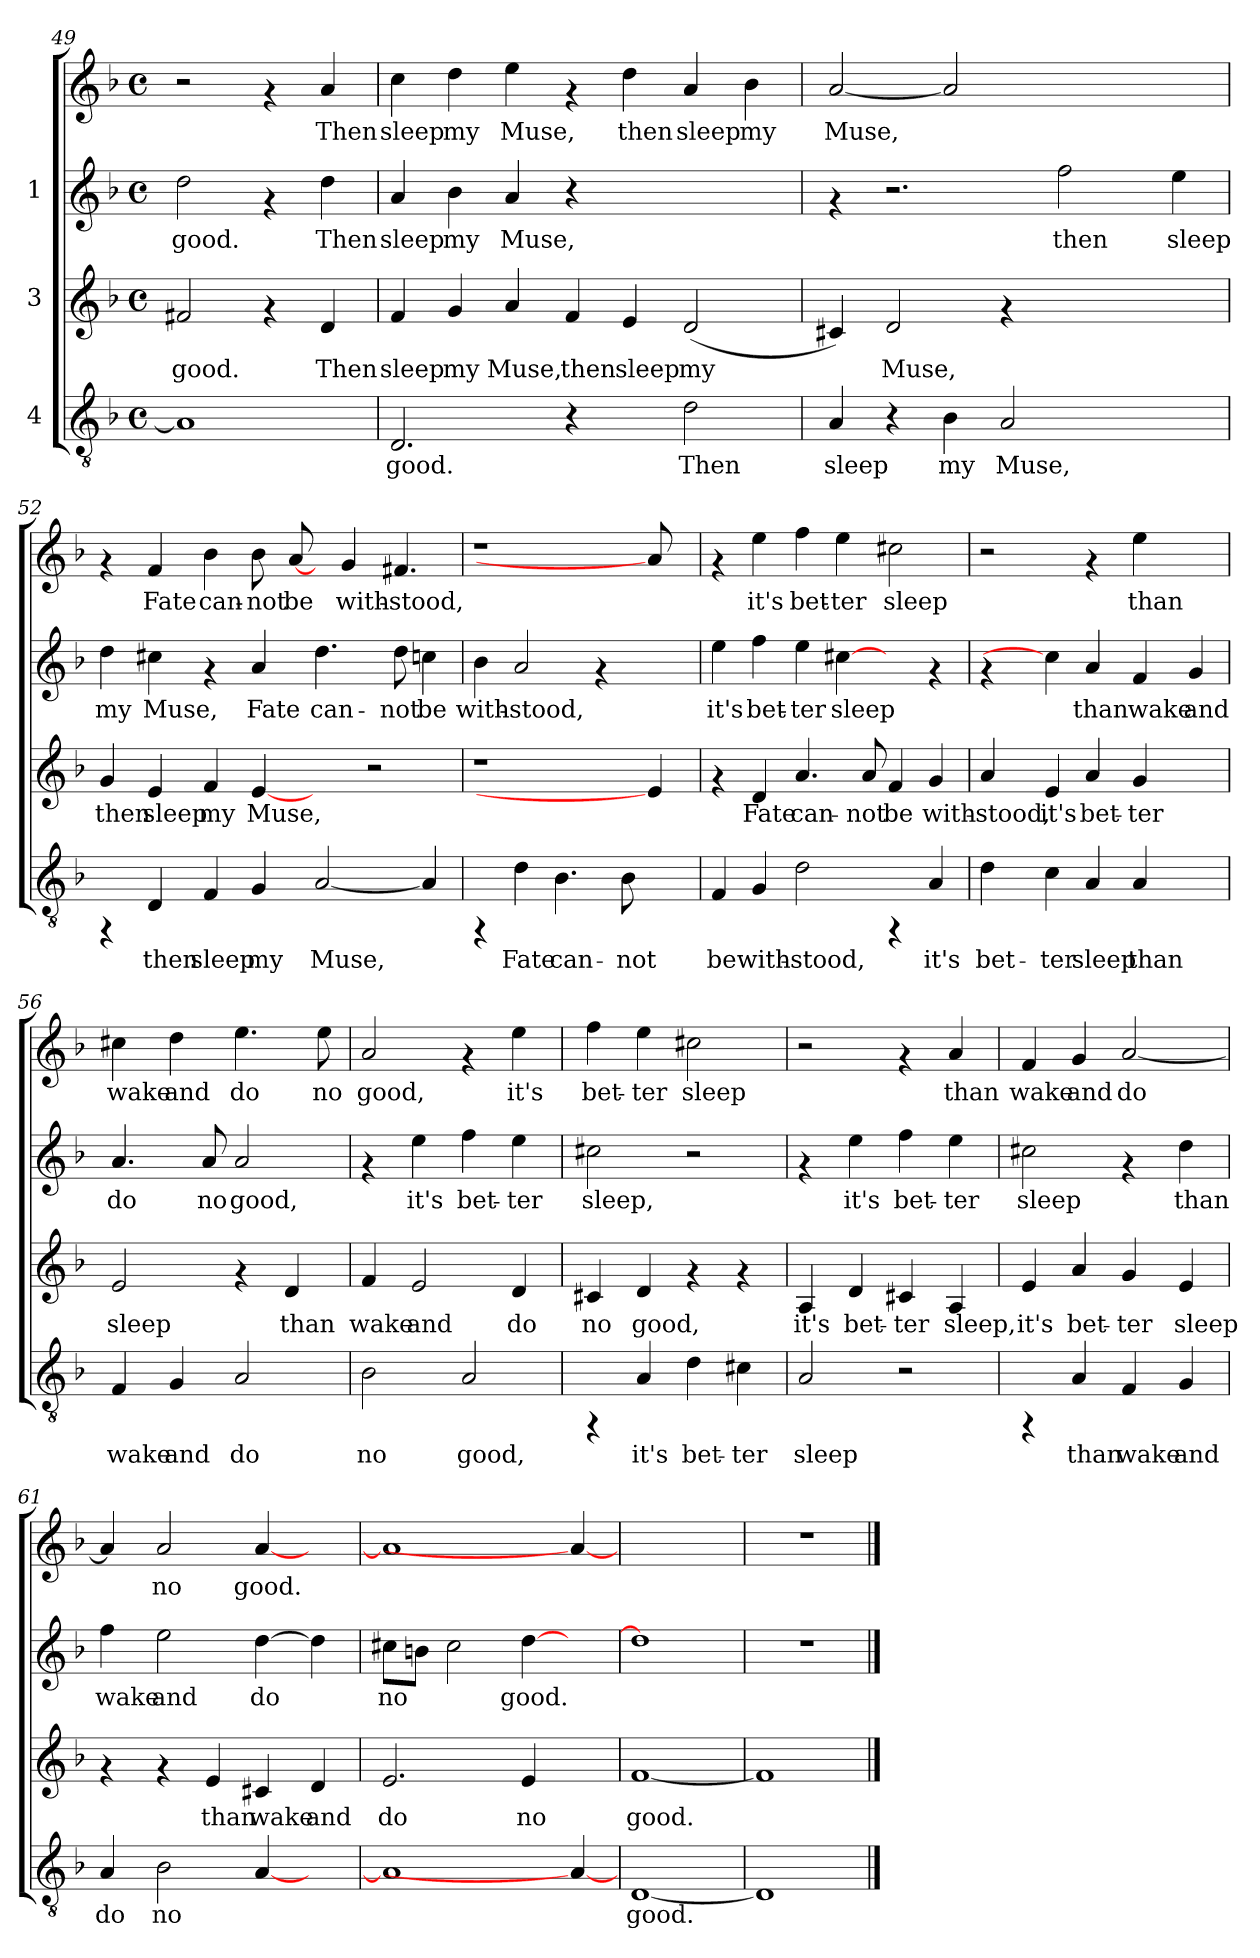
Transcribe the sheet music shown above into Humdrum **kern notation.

**kern	**text	**kern	**text	**kern	**text	**kern	**text
*part3	*part3	*part2	*part2	*part1	*part1	*part1	*part1
*staff4	*staff4	*staff3	*staff3	*staff2	*staff2	*staff1	*staff1
*I"4	*	*I"3	*	*I"1	*	*	*
*clefGv2	*	*clefG2	*	*clefG2	*	*clefG2	*
*k[b-]	*	*k[b-]	*	*k[b-]	*	*k[b-]	*
*F:	*	*F:	*	*F:	*	*F:	*
*M4/4	*	*M4/4	*	*M4/4	*	*M4/4	*
*met(c)	*	*met(c)	*	*met(c)	*	*met(c)	*
=49	=49	=49	=49	=49	=49	=49	=49
!	!	!	!LO:LY:b:cj	!	!LO:LY:b:cj	!	!
1A]	.	2f#X/	good.	2dd\	good.	2r	.
.	.	4rf	.	4rf	.	4rf	.
!	!	!	!LO:LY:b:cj	!	!LO:LY:b:cj	!	!LO:LY:b:cj
.	.	4d/	Then	4dd\	Then	4a/	Then
!!LO:LB:g=z
=50	=50	=50	=50	=50	=50	=50	=50
!	!LO:LY:b:cj	!	!LO:LY:b:cj	!	!LO:LY:b:cj	!	!LO:LY:b:cj
2.D/	good.	4f/	sleep	4a/	sleep	4cc\	sleep
!	!	!	!LO:LY:b:cj	!	!LO:LY:b:cj	!	!LO:LY:b:cj
.	.	4g/	my	4b-\	my	4dd\	my
!	!	!	!LO:LY:b:cj	!	!LO:LY:b:cj	!	!LO:LY:b:cj
.	.	4a/	Muse,	4a/	Muse,	4ee\	Muse,
!	!	!	!LO:LY:b:cj	!	!	!	!
4r	.	4f/	then	4r	.	4rf	.
!	!	!	!LO:LY:b:cj	!	!	!	!LO:LY:b:cj
4ryy	.	4e/	sleep	2.ryy	.	4dd\	then
!	!LO:LY:b:cj	!	!LO:LY:b:cj	!	!	!	!LO:LY:b:cj
2d\	Then	(<2d/	my	.	.	4a/	sleep
!	!	!	!	!	!	!	!LO:LY:b:cj
.	.	.	.	.	.	4b-\	my
!!LO:LB:g=z
=51	=51	=51	=51	=51	=51	=51	=51
!	!LO:LY:b:cj	!	!LO:LY:b:cj	!	!	!	!LO:LY:b:cj
4A/	sleep	4c#X/)	.	4rf	.	[<2a/	Muse,
!	!	!	!LO:LY:b:cj	!	!	!	!
4r	.	2d/	Muse,	2.r	.	.	.
!	!LO:LY:b:cj	!	!	!	!	!	!LO:LY:b:cj
4B-\	my	.	.	.	.	2a/]	.
!	!LO:LY:b:cj	!	!	!	!	!	!
2A/	Muse,	4rf	.	.	.	.	.
!	!	!	!	!	!LO:LY:b:cj	!	!
.	.	2.ryy	.	2ff\	then	2.ryy	.
2ryy	.	.	.	.	.	.	.
!	!	!	!	!	!LO:LY:b:cj	!	!
.	.	.	.	4ee\	sleep	.	.
!!LO:PB:g=z
=52	=52	=52	=52	=52	=52	=52	=52
!	!	!	!LO:LY:b:cj	!	!LO:LY:b:cj	!	!
4rFF	.	4g/	then	4dd\	my	4rf	.
!	!LO:LY:b:cj	!	!LO:LY:b:cj	!	!LO:LY:b:cj	!	!LO:LY:b:cj
4D/	then	4e/	sleep	4cc#X\	Muse,	4f/	Fate
!	!LO:LY:b:cj	!	!LO:LY:b:cj	!	!	!	!LO:LY:b:cj
4F/	sleep	4f/	my	4rf	.	4b-\	can-
!	!LO:LY:b:cj	!	!LO:LY:b:cj	!	!LO:LY:b:cj	!	!LO:LY:b:cj
4G/	my	[4e/	Muse,	4a/	Fate	8b-\	-not
!	!	!	!	!	!	!	!LO:LY:b:cj
.	.	.	.	.	.	[8a/	be
!	!LO:LY:b:cj	!	!	!	!LO:LY:b:cj	!	!
[<2A/	Muse,	4ryy	.	4.dd\	can-	8ryy	.
!	!	!	!	!	!	!	!LO:LY:b:cj
.	.	.	.	.	.	4g/	with-
.	.	2r	.	.	.	.	.
!	!	!	!	!	!LO:LY:b:cj	!	!LO:LY:b:cj
.	.	.	.	8dd\	-not	4.f#X/	-stood,
!	!LO:LY:b:cj	!	!	!	!LO:LY:b:cj	!	!
4A/]	.	.	.	4cc\	be	.	.
=53	=53	=53	=53	=53	=53	=53	=53
!	!	!	!	!	!LO:LY:b:cj	!	!
4rFF	.	1r	.	4b-\	with-	1r	.
!	!LO:LY:b:cj	!	!	!	!LO:LY:b:cj	!	!
4d\	Fate	.	.	2a/	-stood,	.	.
!	!LO:LY:b:cj	!	!	!	!	!	!
4.B-\	can-	.	.	.	.	.	.
.	.	.	.	4rf	.	.	.
!	!LO:LY:b:cj	!	!	!	!	!	!
8B-\	-not	.	.	.	.	.	.
4ryy	.	4e/]	.	4ryy	.	8a/]	.
.	.	.	.	.	.	8ryy	.
=54	=54	=54	=54	=54	=54	=54	=54
!	!LO:LY:b:cj	!	!	!	!LO:LY:b:cj	!	!
4F/	be	4rf	.	4ee\	it's	4rf	.
!	!LO:LY:b:cj	!	!LO:LY:b:cj	!	!LO:LY:b:cj	!	!LO:LY:b:cj
4G/	with-	4d/	Fate	4ff\	bet-	4ee\	it's
!	!LO:LY:b:cj	!	!LO:LY:b:cj	!	!LO:LY:b:cj	!	!LO:LY:b:cj
2d\	-stood,	4.a/	can-	4ee\	-ter	4ff\	bet-
!	!	!	!	!	!LO:LY:b:cj	!	!LO:LY:b:cj
.	.	.	.	[4cc#X\	sleep	4ee\	-ter
!	!	!	!LO:LY:b:cj	!	!	!	!
.	.	8a/	-not	.	.	.	.
!	!	!	!LO:LY:b:cj	!	!	!	!LO:LY:b:cj
4rFF	.	4f/	be	4ryy	.	2cc#X\	sleep
!	!LO:LY:b:cj	!	!LO:LY:b:cj	!	!	!	!
4A/	it's	4g/	with-	4rf	.	.	.
!!LO:LB:g=z
=55	=55	=55	=55	=55	=55	=55	=55
!	!LO:LY:b:cj	!	!LO:LY:b:cj	!	!	!	!
4d\	bet-	4a/	-stood,	4rf	.	2r	.
!	!LO:LY:b:cj	!	!LO:LY:b:cj	!	!	!	!
4c\	-ter	4e/	it's	4cc#\]	.	.	.
!	!LO:LY:b:cj	!	!LO:LY:b:cj	!	!LO:LY:b:cj	!	!
4A/	sleep	4a/	bet-	4a/	than	4rf	.
!	!LO:LY:b:cj	!	!LO:LY:b:cj	!	!LO:LY:b:cj	!	!LO:LY:b:cj
4A/	than	4g/	-ter	4f/	wake	4ee\	than
!	!	!	!	!	!LO:LY:b:cj	!	!
4ryy	.	4ryy	.	4g/	and	4ryy	.
=56	=56	=56	=56	=56	=56	=56	=56
!	!LO:LY:b:cj	!	!LO:LY:b:cj	!	!LO:LY:b:cj	!	!LO:LY:b:cj
4F/	wake	2e/	sleep	4.a/	do	4cc#X\	wake
!	!LO:LY:b:cj	!	!	!	!	!	!LO:LY:b:cj
4G/	and	.	.	.	.	4dd\	and
!	!	!	!	!	!LO:LY:b:cj	!	!
.	.	.	.	8a/	no	.	.
!	!LO:LY:b:cj	!	!	!	!LO:LY:b:cj	!	!LO:LY:b:cj
2A/	do	4rf	.	2a/	good,	4.ee\	do
!	!	!	!LO:LY:b:cj	!	!	!	!
.	.	4d/	than	.	.	.	.
!	!	!	!	!	!	!	!LO:LY:b:cj
.	.	.	.	.	.	8ee\	no
!!LO:LB:g=z
=57	=57	=57	=57	=57	=57	=57	=57
!	!LO:LY:b:cj	!	!LO:LY:b:cj	!	!	!	!LO:LY:b:cj
2B-\	no	4f/	wake	4rf	.	2a/	good,
!	!	!	!LO:LY:b:cj	!	!LO:LY:b:cj	!	!
.	.	2e/	and	4ee\	it's	.	.
!	!LO:LY:b:cj	!	!	!	!LO:LY:b:cj	!	!
2A/	good,	.	.	4ff\	bet-	4rf	.
!	!	!	!LO:LY:b:cj	!	!LO:LY:b:cj	!	!LO:LY:b:cj
.	.	4d/	do	4ee\	-ter	4ee\	it's
=58	=58	=58	=58	=58	=58	=58	=58
!	!	!	!LO:LY:b:cj	!	!LO:LY:b:cj	!	!LO:LY:b:cj
4rFF	.	4c#X/	no	2cc#X\	sleep,	4ff\	bet-
!	!LO:LY:b:cj	!	!LO:LY:b:cj	!	!	!	!LO:LY:b:cj
4A/	it's	4d/	good,	.	.	4ee\	-ter
!	!LO:LY:b:cj	!	!	!	!	!	!LO:LY:b:cj
4d\	bet-	4rf	.	2r	.	2cc#X\	sleep
!	!LO:LY:b:cj	!	!	!	!	!	!
4c#X\	-ter	4rf	.	.	.	.	.
=59	=59	=59	=59	=59	=59	=59	=59
!	!LO:LY:b:cj	!	!LO:LY:b:cj	!	!	!	!
2A/	sleep	4A/	it's	4rf	.	2r	.
!	!	!	!LO:LY:b:cj	!	!LO:LY:b:cj	!	!
.	.	4d/	bet-	4ee\	it's	.	.
!	!	!	!LO:LY:b:cj	!	!LO:LY:b:cj	!	!
2r	.	4c#X/	-ter	4ff\	bet-	4rf	.
!	!	!	!LO:LY:b:cj	!	!LO:LY:b:cj	!	!LO:LY:b:cj
.	.	4A/	sleep,	4ee\	-ter	4a/	than
!!LO:PB:g=z
=60	=60	=60	=60	=60	=60	=60	=60
!	!	!	!LO:LY:b:cj	!	!LO:LY:b:cj	!	!LO:LY:b:cj
4rFF	.	4e/	it's	2cc#X\	sleep	4f/	wake
!	!LO:LY:b:cj	!	!LO:LY:b:cj	!	!	!	!LO:LY:b:cj
4A/	than	4a/	bet-	.	.	4g/	and
!	!LO:LY:b:cj	!	!LO:LY:b:cj	!	!	!	!LO:LY:b:cj
4F/	wake	4g/	-ter	4rf	.	[<2a/	do
!	!LO:LY:b:cj	!	!LO:LY:b:cj	!	!LO:LY:b:cj	!	!
4G/	and	4e/	sleep	4dd\	than	.	.
=61	=61	=61	=61	=61	=61	=61	=61
!	!LO:LY:b:cj	!	!	!	!LO:LY:b:cj	!	!
4A/	do	4rf	.	4ff\	wake	4a/]	.
!	!LO:LY:b:cj	!	!	!	!LO:LY:b:cj	!	!LO:LY:b:cj
2B-\	no	4rf	.	2ee\	and	2a/	no
!	!	!	!LO:LY:b:cj	!	!	!	!
.	.	4e/	than	.	.	.	.
!	!LO:LY:b:cj	!	!LO:LY:b:cj	!	!LO:LY:b:cj	!	!LO:LY:b:cj
[<4A/	.	4c#X/	wake	[>4dd\	do	[<4a/	good.
!	!	!	!LO:LY:b:cj	!	!LO:LY:b:cj	!	!
4ryy	.	4d/	and	4dd\]	.	4ryy	.
=62	=62	=62	=62	=62	=62	=62	=62
!	!	!	!LO:LY:b:cj	!	!LO:LY:b:cj	!	!
1A]	.	2.e/	do	8cc#X\L	no	1a]	.
!	!	!	!	!	!LO:LY:b:cj	!	!
.	.	.	.	8bn\J	.	.	.
!	!	!	!	!	!LO:LY:b:cj	!	!
.	.	.	.	2cc#\	.	.	.
!	!	!	!LO:LY:b:cj	!	!LO:LY:b:cj	!	!
.	.	4e/	no	[>4dd\	good.	.	.
4A/_	.	4ryy	.	4ryy	.	4a/_	.
=63	=63	=63	=63	=63	=63	=63	=63
!	!LO:LY:b:cj	!	!LO:LY:b:cj	!	!	!	!
[<1D	good.	[<1f	good.	1dd]	.	1ryy	.
=64	=64	=64	=64	=64	=64	=64	=64
1D]	.	1f]	.	1r	.	1r	.
==	==	==	==	==	==	==	==
*-	*-	*-	*-	*-	*-	*-	*-
